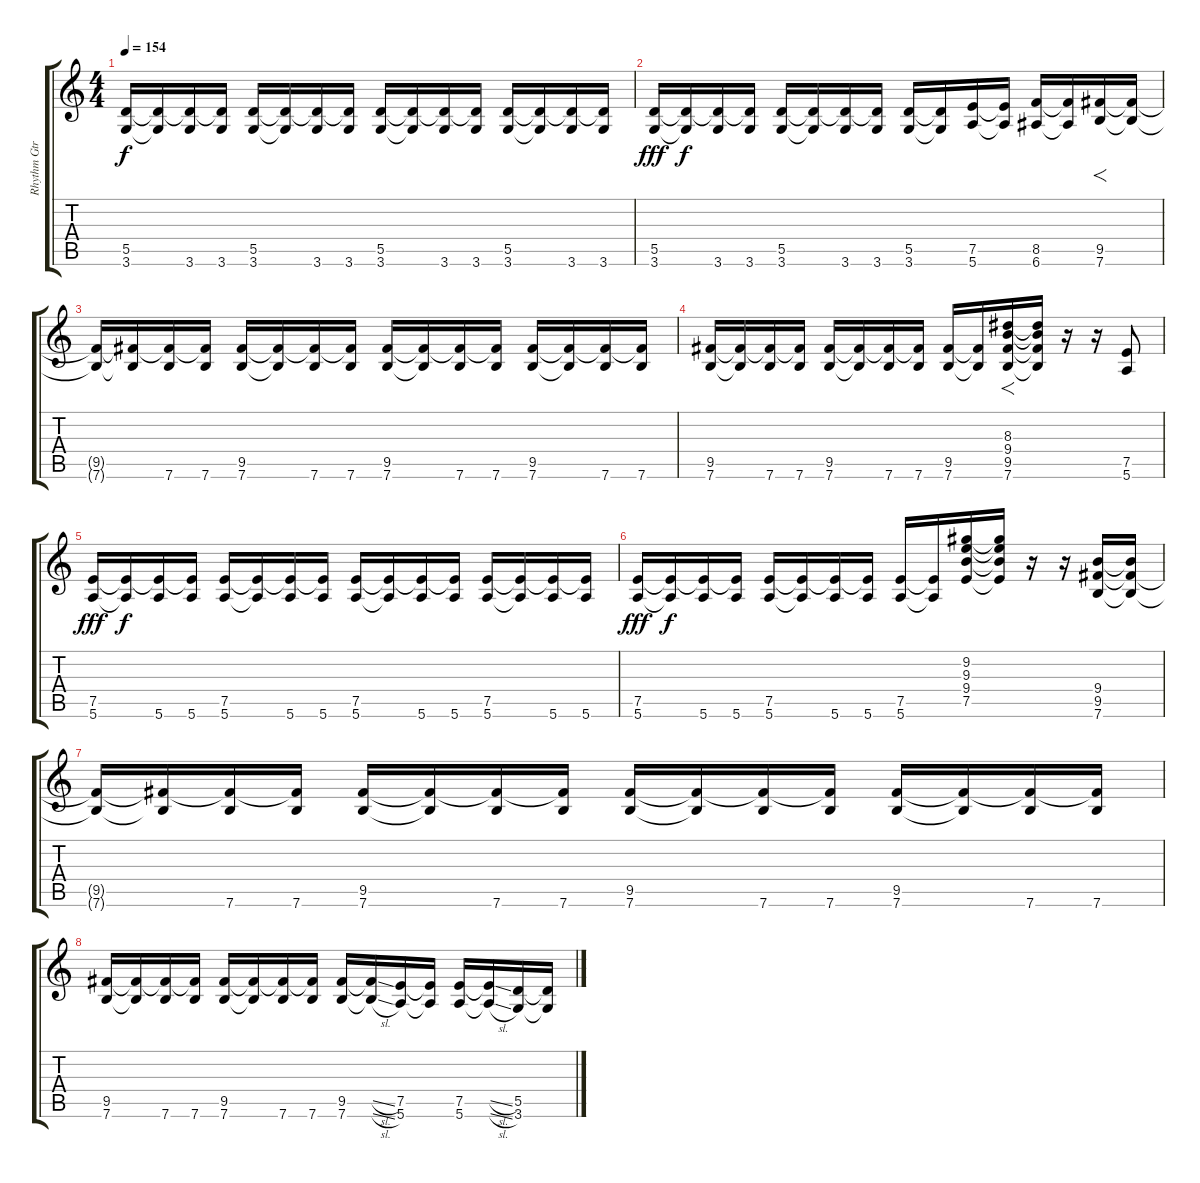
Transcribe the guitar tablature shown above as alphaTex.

\track ("Rhythm Gtr" "Rhythm Gtr") {instrument overdrivenguitar}
\staff {score tabs}
\tuning (E4 B3 G3 D3 A2 E2) {hide}
\ts (4 4)
\tempo 154
\clef g2
\ks c
(5.5{t} 3.6{t}).16{dy f} (5.5{t} 3.6{t}).16 (5.5{t} 3.6).16 (5.5{t} 3.6).16 (5.5 3.6).16 (5.5{t} 3.6{t}).16 (5.5{t} 3.6).16 (5.5{t} 3.6).16 (5.5 3.6).16 (5.5{t} 3.6{t}).16 (5.5{t} 3.6).16 (5.5{t} 3.6).16 (5.5 3.6).16 (5.5{t} 3.6{t}).16 (5.5{t} 3.6).16 (5.5{t} 3.6).16 |
(5.5 3.6).16{dy fff} (5.5{t} 3.6{t}).16{dy f} (5.5{t} 3.6).16 (5.5{t} 3.6).16 (5.5 3.6).16 (5.5{t} 3.6{t}).16 (5.5{t} 3.6).16 (5.5{t} 3.6).16 (5.5 3.6).16 (5.5{t} 3.6{t}).16 (7.5 5.6).16 (7.5{t} 5.6{t}).16 (8.5 6.6).16 (8.5{t} 6.6{t}).16 (9.5 7.6).16{f} (9.5{t} 7.6{t}).16 |
(9.5{t} 7.6{t}).16 (9.5{t} 7.6{t}).16 (9.5{t} 7.6).16 (9.5{t} 7.6).16 (9.5 7.6).16 (9.5{t} 7.6{t}).16 (9.5{t} 7.6).16 (9.5{t} 7.6).16 (9.5 7.6).16 (9.5{t} 7.6{t}).16 (9.5{t} 7.6).16 (9.5{t} 7.6).16 (9.5 7.6).16 (9.5{t} 7.6{t}).16 (9.5{t} 7.6).16 (9.5{t} 7.6).16 |
(9.5 7.6).16 (9.5{t} 7.6{t}).16 (9.5{t} 7.6).16 (9.5{t} 7.6).16 (9.5 7.6).16 (9.5{t} 7.6{t}).16 (9.5{t} 7.6).16 (9.5{t} 7.6).16 (9.5 7.6).16 (9.5{t} 7.6{t}).16 (8.3 9.4 9.5 7.6).16{f} (8.3{t} 9.4{t} 9.5{t} 7.6{t}).16 r.16 r.16 (7.5 5.6).8 |
(7.5 5.6).16{dy fff} (7.5{t} 5.6{t}).16{dy f} (7.5{t} 5.6).16 (7.5{t} 5.6).16 (7.5 5.6).16 (7.5{t} 5.6{t}).16 (7.5{t} 5.6).16 (7.5{t} 5.6).16 (7.5 5.6).16 (7.5{t} 5.6{t}).16 (7.5{t} 5.6).16 (7.5{t} 5.6).16 (7.5 5.6).16 (7.5{t} 5.6{t}).16 (7.5{t} 5.6).16 (7.5{t} 5.6).16 |
(7.5 5.6).16{dy fff} (7.5{t} 5.6{t}).16{dy f} (7.5{t} 5.6).16 (7.5{t} 5.6).16 (7.5 5.6).16 (7.5{t} 5.6{t}).16 (7.5{t} 5.6).16 (7.5{t} 5.6).16 (7.5 5.6).16 (7.5{t} 5.6{t}).16 (9.2 9.3 9.4 7.5).16 (9.2{t} 9.3{t} 9.4{t} 7.5{t}).16 r.16 r.16 (9.4 9.5 7.6).16 (9.4{t} 9.5{t} 7.6{t}).16 |
(9.5{t} 7.6{t}).16 (9.5{t} 7.6{t}).16 (9.5{t} 7.6).16 (9.5{t} 7.6).16 (9.5 7.6).16 (9.5{t} 7.6{t}).16 (9.5{t} 7.6).16 (9.5{t} 7.6).16 (9.5 7.6).16 (9.5{t} 7.6{t}).16 (9.5{t} 7.6).16 (9.5{t} 7.6).16 (9.5 7.6).16 (9.5{t} 7.6{t}).16 (9.5{t} 7.6).16 (9.5{t} 7.6).16 |
(9.5 7.6).16 (9.5{t} 7.6{t}).16 (9.5{t} 7.6).16 (9.5{t} 7.6).16 (9.5 7.6).16 (9.5{t} 7.6{t}).16 (9.5{t} 7.6).16 (9.5{t} 7.6).16 (9.5 7.6).16 (9.5{sl t} 7.6{sl t}).16 (7.5 5.6).16 (7.5{t} 5.6{t}).16 (7.5 5.6).16 (7.5{sl t} 5.6{sl t}).16 (5.5 3.6).16 (5.5{t} 3.6{t}).16
